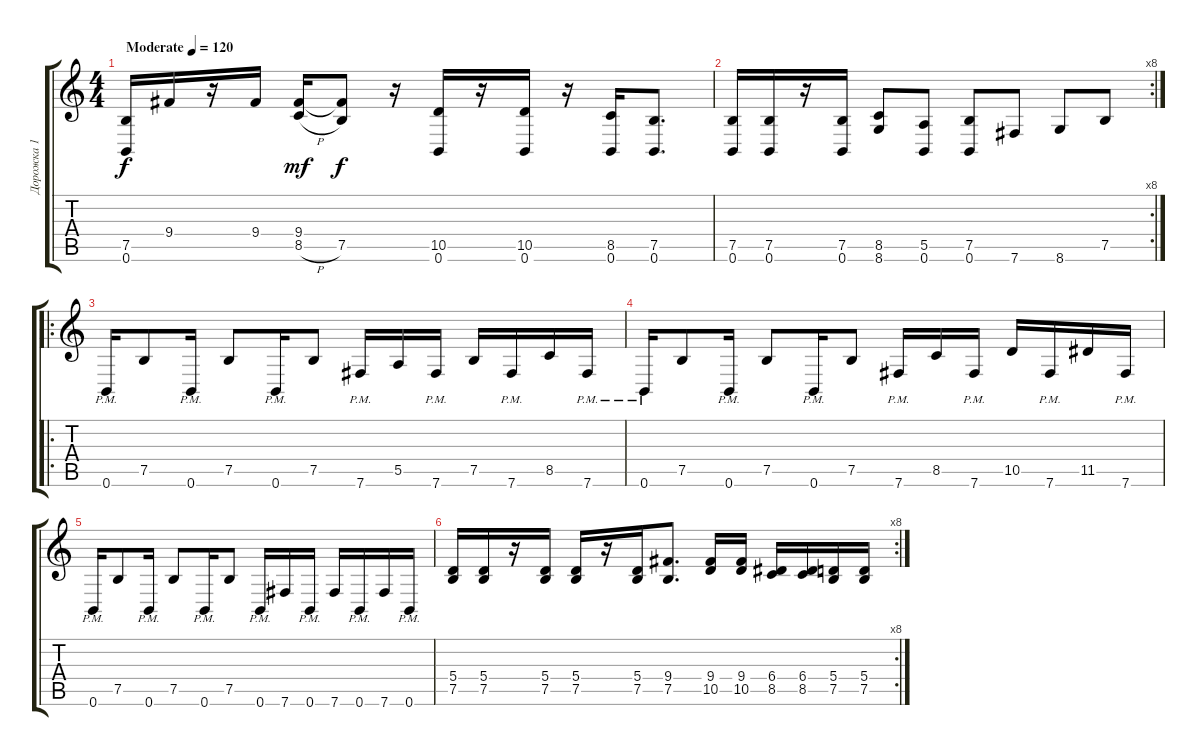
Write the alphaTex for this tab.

\track ("Дорожка 1" "Дорожка 1") {instrument overdrivenguitar}
\staff {score tabs}
\tuning (B3 Gb3 D3 A2 E2 B1) {hide}
\ts (4 4)
\tempo (120 "Moderate")
\clef g2
\ks c
(7.5 0.6).16{dy f instrument overdrivenguitar} 9.4.16 r.16 9.4.16 (9.4 8.5{h}).16{dy mf} (9.4{t} 7.5).8{dy f} r.16 (10.5 0.6).16 r.16 (10.5 0.6).16 r.16 (8.5 0.6).16 (7.5 0.6).8{d} |
\rc 8
(7.5 0.6).16 (7.5 0.6).16 r.16 (7.5 0.6).16 (8.5 8.6).8 (5.5 0.6).8 (7.5 0.6).8 7.6.8 8.6.8 7.5.8 |
\ro
0.6{pm}.16 7.5.8 0.6{pm}.16 7.5.8 0.6{pm}.16 7.5.8 7.6{pm}.16 5.5.16 7.6{pm}.16 7.5.16 7.6{pm}.16 8.5.16 7.6{pm}.16 |
0.6{pm}.16 7.5.8 0.6{pm}.16 7.5.8 0.6{pm}.16 7.5.8 7.6{pm}.16 8.5.16 7.6{pm}.16 10.5.16 7.6{pm}.16 11.5.16 7.6{pm}.16 |
0.6{pm}.16 7.5.8 0.6{pm}.16 7.5.8 0.6{pm}.16 7.5.8 0.6{pm}.16 7.6.16 0.6{pm}.16 7.6.16 0.6{pm}.16 7.6.16 0.6{pm}.16 |
\rc 8
(5.4 7.5).16 (5.4 7.5).16 r.16 (5.4 7.5).16 (5.4 7.5).16 r.16 (5.4 7.5).16 (9.4 7.5).8{d} (9.4 10.5).16 (9.4 10.5).16 (6.4 8.5).16 (6.4 8.5).16 (5.4 7.5).16 (5.4 7.5).16
